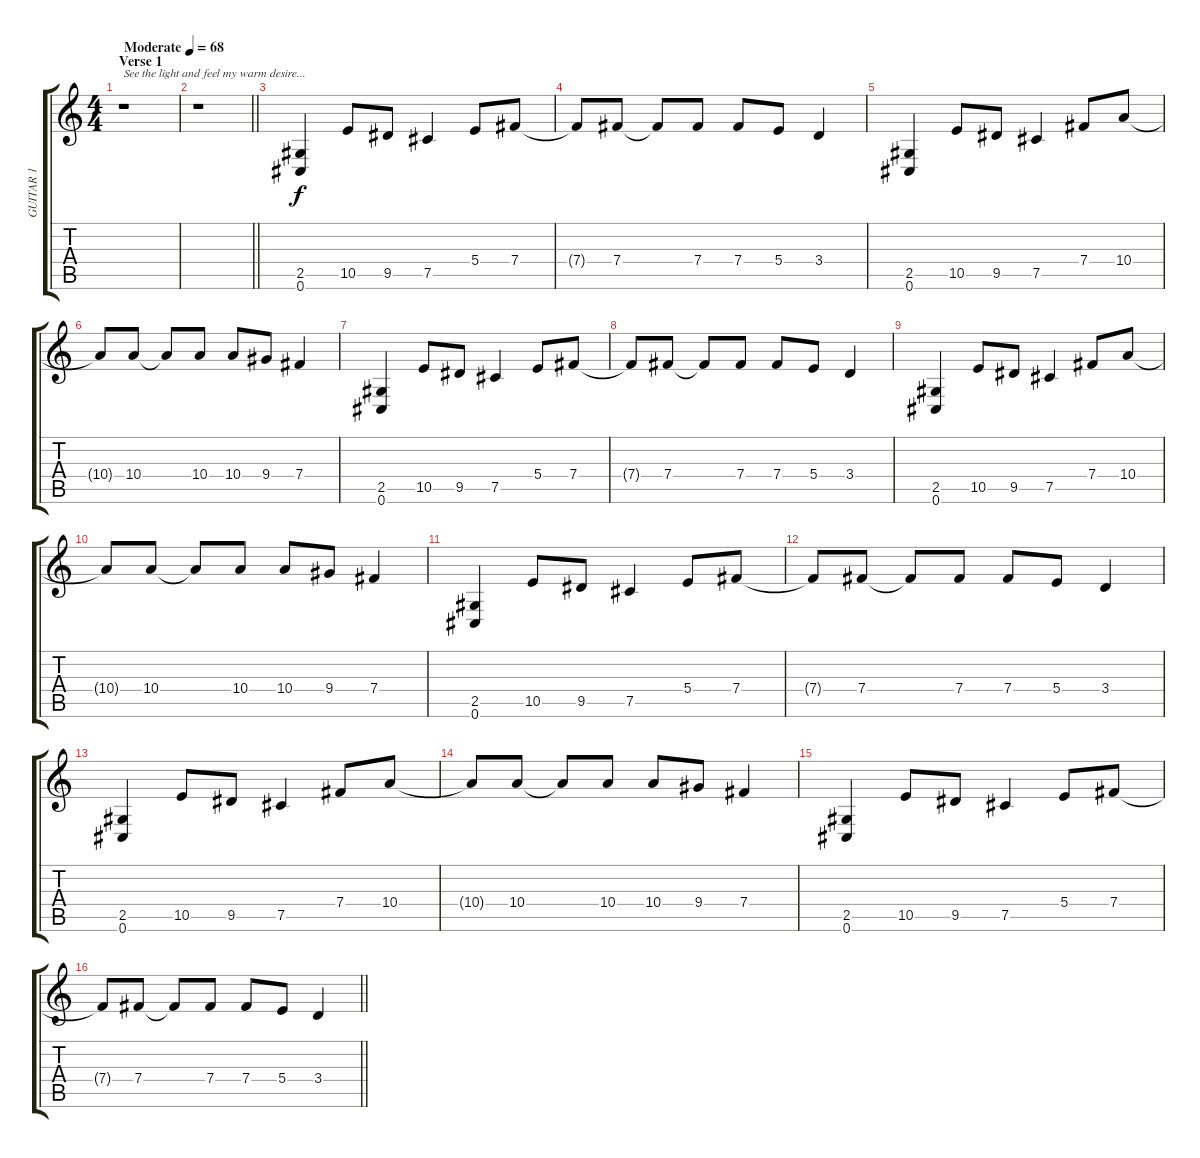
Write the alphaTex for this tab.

\track ("GUITAR 1" "GUITAR 1") {instrument overdrivenguitar}
\staff {score tabs}
\tuning (Db4 Ab3 E3 B2 Gb2 Db2) {hide}
\ts (4 4)
\section ("" "Verse 1")
\tempo (68 "Moderate")
\clef g2
\ks c
r.1{txt "See the light and feel my warm desire..." dy f instrument overdrivenguitar} |
\barLineRight lightlight
r.1 |
(2.5 0.6).4 10.5.8 9.5.8 7.5.4 5.4.8 7.4.8 |
7.4{t}.8 7.4.8 7.4{t}.8 7.4.8 7.4.8 5.4.8 3.4.4 |
(2.5 0.6).4 10.5.8 9.5.8 7.5.4 7.4.8 10.4.8 |
10.4{t}.8 10.4.8 10.4{t}.8 10.4.8 10.4.8 9.4.8 7.4.4 |
(2.5 0.6).4 10.5.8 9.5.8 7.5.4 5.4.8 7.4.8 |
7.4{t}.8 7.4.8 7.4{t}.8 7.4.8 7.4.8 5.4.8 3.4.4 |
(2.5 0.6).4 10.5.8 9.5.8 7.5.4 7.4.8 10.4.8 |
10.4{t}.8 10.4.8 10.4{t}.8 10.4.8 10.4.8 9.4.8 7.4.4 |
(2.5 0.6).4 10.5.8 9.5.8 7.5.4 5.4.8 7.4.8 |
7.4{t}.8 7.4.8 7.4{t}.8 7.4.8 7.4.8 5.4.8 3.4.4 |
(2.5 0.6).4 10.5.8 9.5.8 7.5.4 7.4.8 10.4.8 |
10.4{t}.8 10.4.8 10.4{t}.8 10.4.8 10.4.8 9.4.8 7.4.4 |
(2.5 0.6).4 10.5.8 9.5.8 7.5.4 5.4.8 7.4.8 |
\barLineRight lightlight
7.4{t}.8 7.4.8 7.4{t}.8 7.4.8 7.4.8 5.4.8 3.4.4
